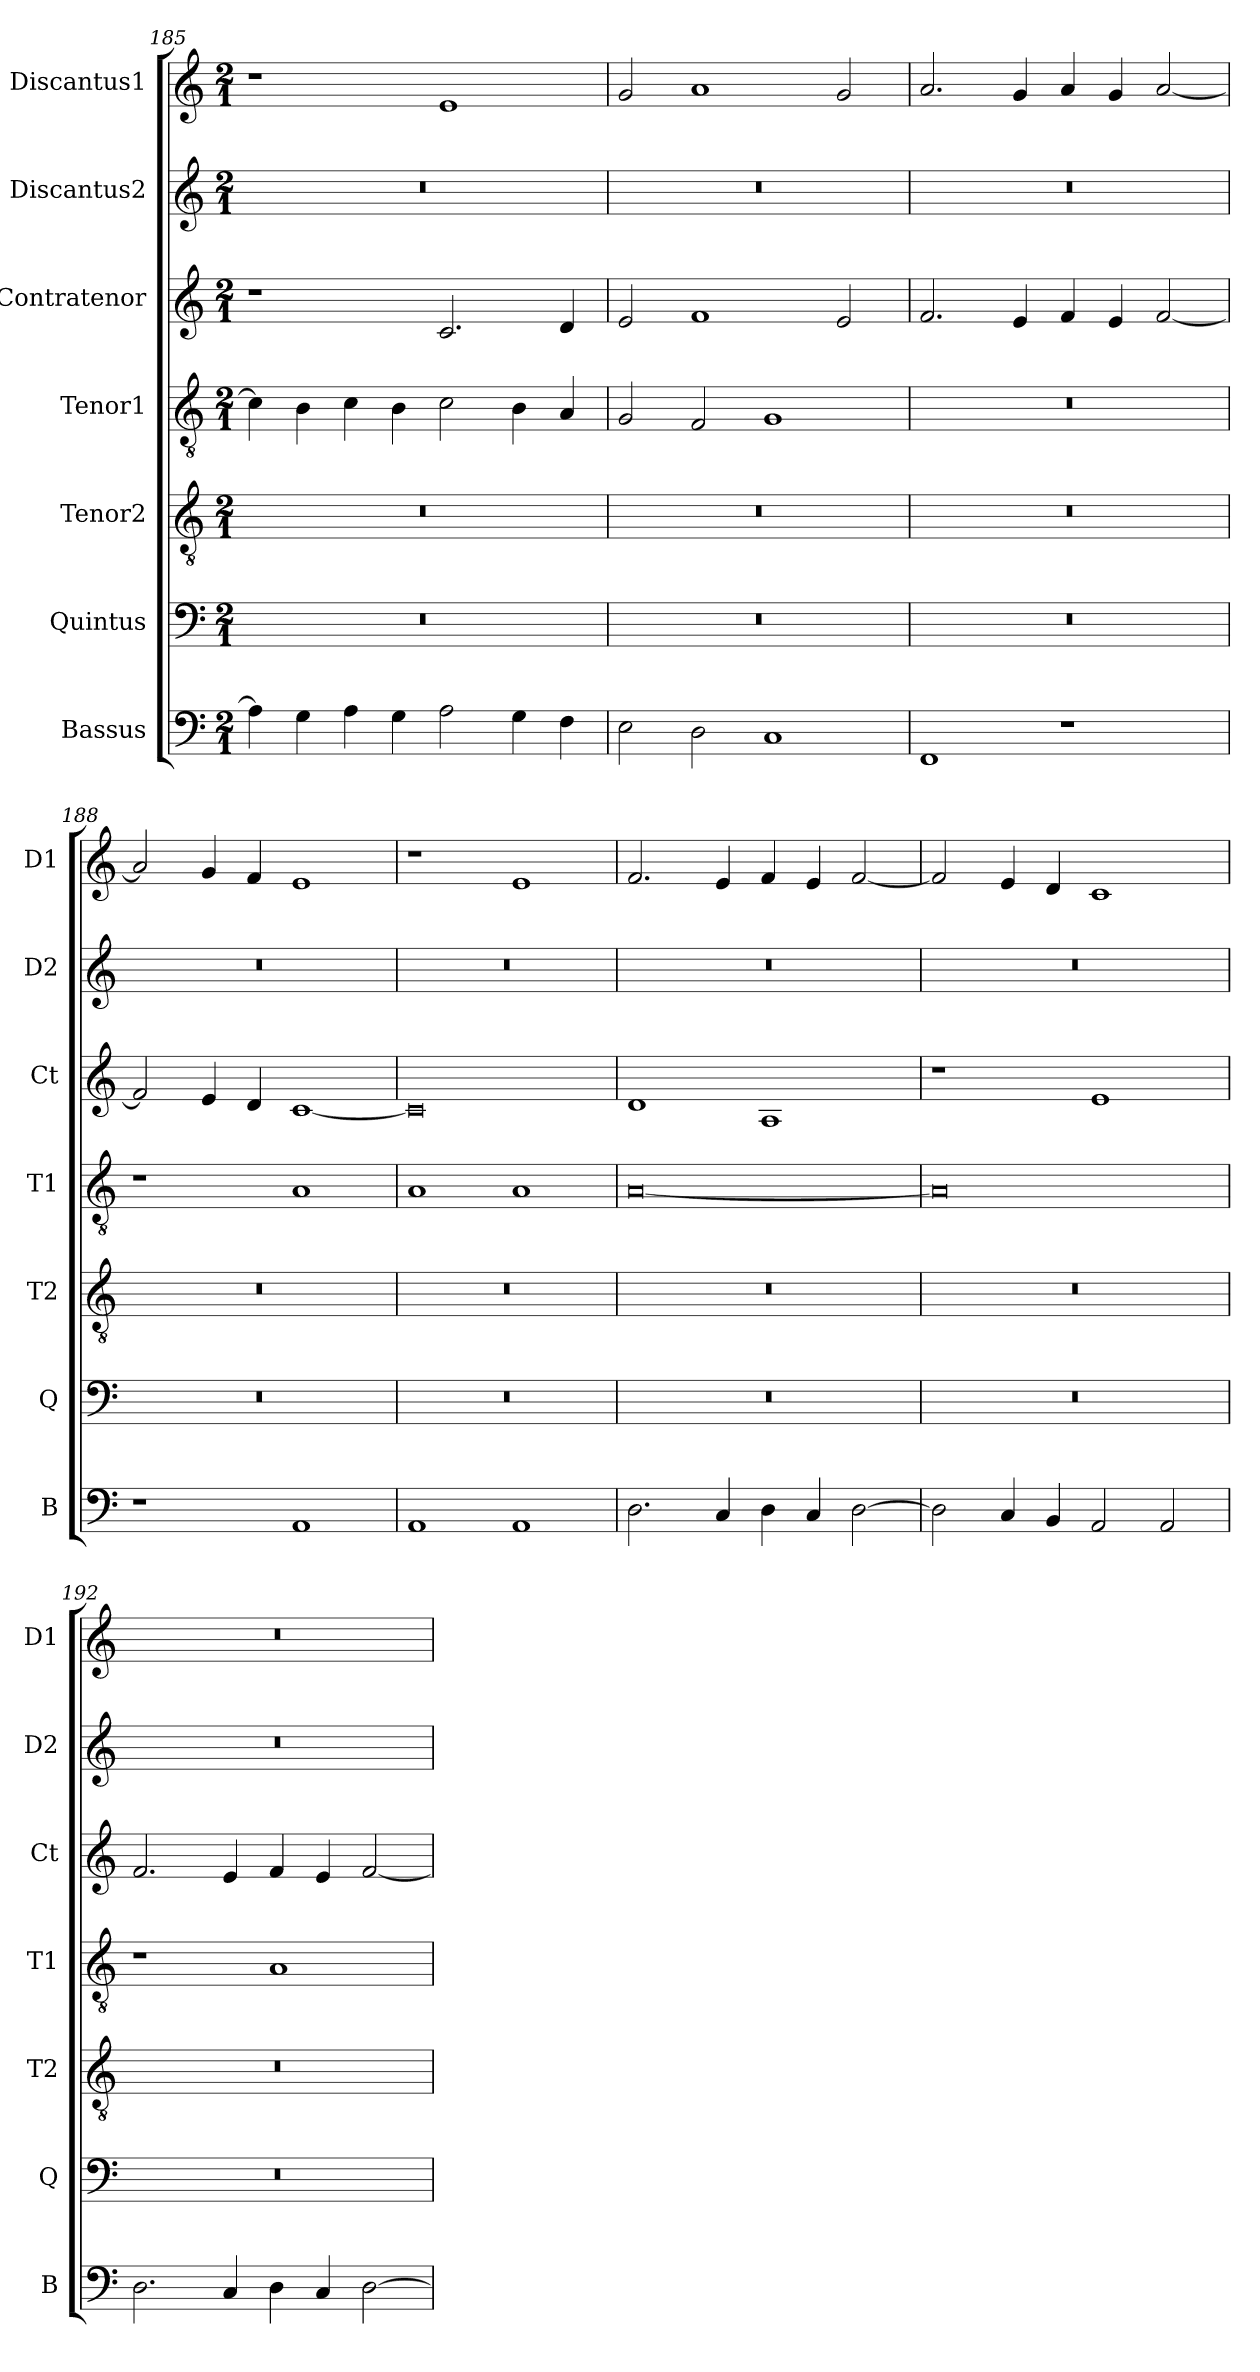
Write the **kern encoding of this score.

**kern	**kern	**kern	**kern	**kern	**kern	**kern
*part7	*part6	*part5	*part4	*part3	*part2	*part1
*staff7	*staff6	*staff5	*staff4	*staff3	*staff2	*staff1
*I"Bassus	*I"Quintus	*I"Tenor2	*I"Tenor1	*I"Contratenor	*I"Discantus2	*I"Discantus1
*I'B	*I'Q	*I'T2	*I'T1	*I'Ct	*I'D2	*I'D1
*clefF4	*clefF4	*clefGv2	*clefGv2	*clefG2	*clefG2	*clefG2
*k[]	*k[]	*k[]	*k[]	*k[]	*k[]	*k[]
*M2/1	*M2/1	*M2/1	*M2/1	*M2/1	*M2/1	*M2/1
=185	=185	=185	=185	=185	=185	=185
4A\]	0r	0r	4c\]	1r	0r	1r
4G\	.	.	4B\	.	.	.
4A\	.	.	4c\	.	.	.
4G\	.	.	4B\	.	.	.
2A\	.	.	2c\	2.c/	.	1e
4G\	.	.	4B\	.	.	.
4F\	.	.	4A/	4d/	.	.
=186	=186	=186	=186	=186	=186	=186
2E\	0r	0r	2G/	2e/	0r	2g/
2D\	.	.	2F/	1f	.	1a
1C	.	.	1G	.	.	.
.	.	.	.	2e/	.	2g/
=187	=187	=187	=187	=187	=187	=187
1FF	0r	0r	0r	2.f/	0r	2.a/
.	.	.	.	4e/	.	4g/
1r	.	.	.	4f/	.	4a/
.	.	.	.	4e/	.	4g/
.	.	.	.	[2f/	.	[2a/
=188	=188	=188	=188	=188	=188	=188
1r	0r	0r	1r	2f/]	0r	2a/]
.	.	.	.	4e/	.	4g/
.	.	.	.	4d/	.	4f/
1AA	.	.	1A	[1c	.	1e
=189	=189	=189	=189	=189	=189	=189
1AA	0r	0r	1A	0c]	0r	1r
1AA	.	.	1A	.	.	1e
=190	=190	=190	=190	=190	=190	=190
2.D\	0r	0r	[0A	1d	0r	2.f/
4C/	.	.	.	.	.	4e/
4D\	.	.	.	1A	.	4f/
4C/	.	.	.	.	.	4e/
[2D\	.	.	.	.	.	[2f/
=191	=191	=191	=191	=191	=191	=191
2D\]	0r	0r	0A]	1r	0r	2f/]
4C/	.	.	.	.	.	4e/
4BB/	.	.	.	.	.	4d/
2AA/	.	.	.	1e	.	1c
2AA/	.	.	.	.	.	.
=192	=192	=192	=192	=192	=192	=192
2.D\	0r	0r	1r	2.f/	0r	0r
4C/	.	.	.	4e/	.	.
4D\	.	.	1A	4f/	.	.
4C/	.	.	.	4e/	.	.
[2D\	.	.	.	[2f/	.	.
=	=	=	=	=	=	=
*-	*-	*-	*-	*-	*-	*-
